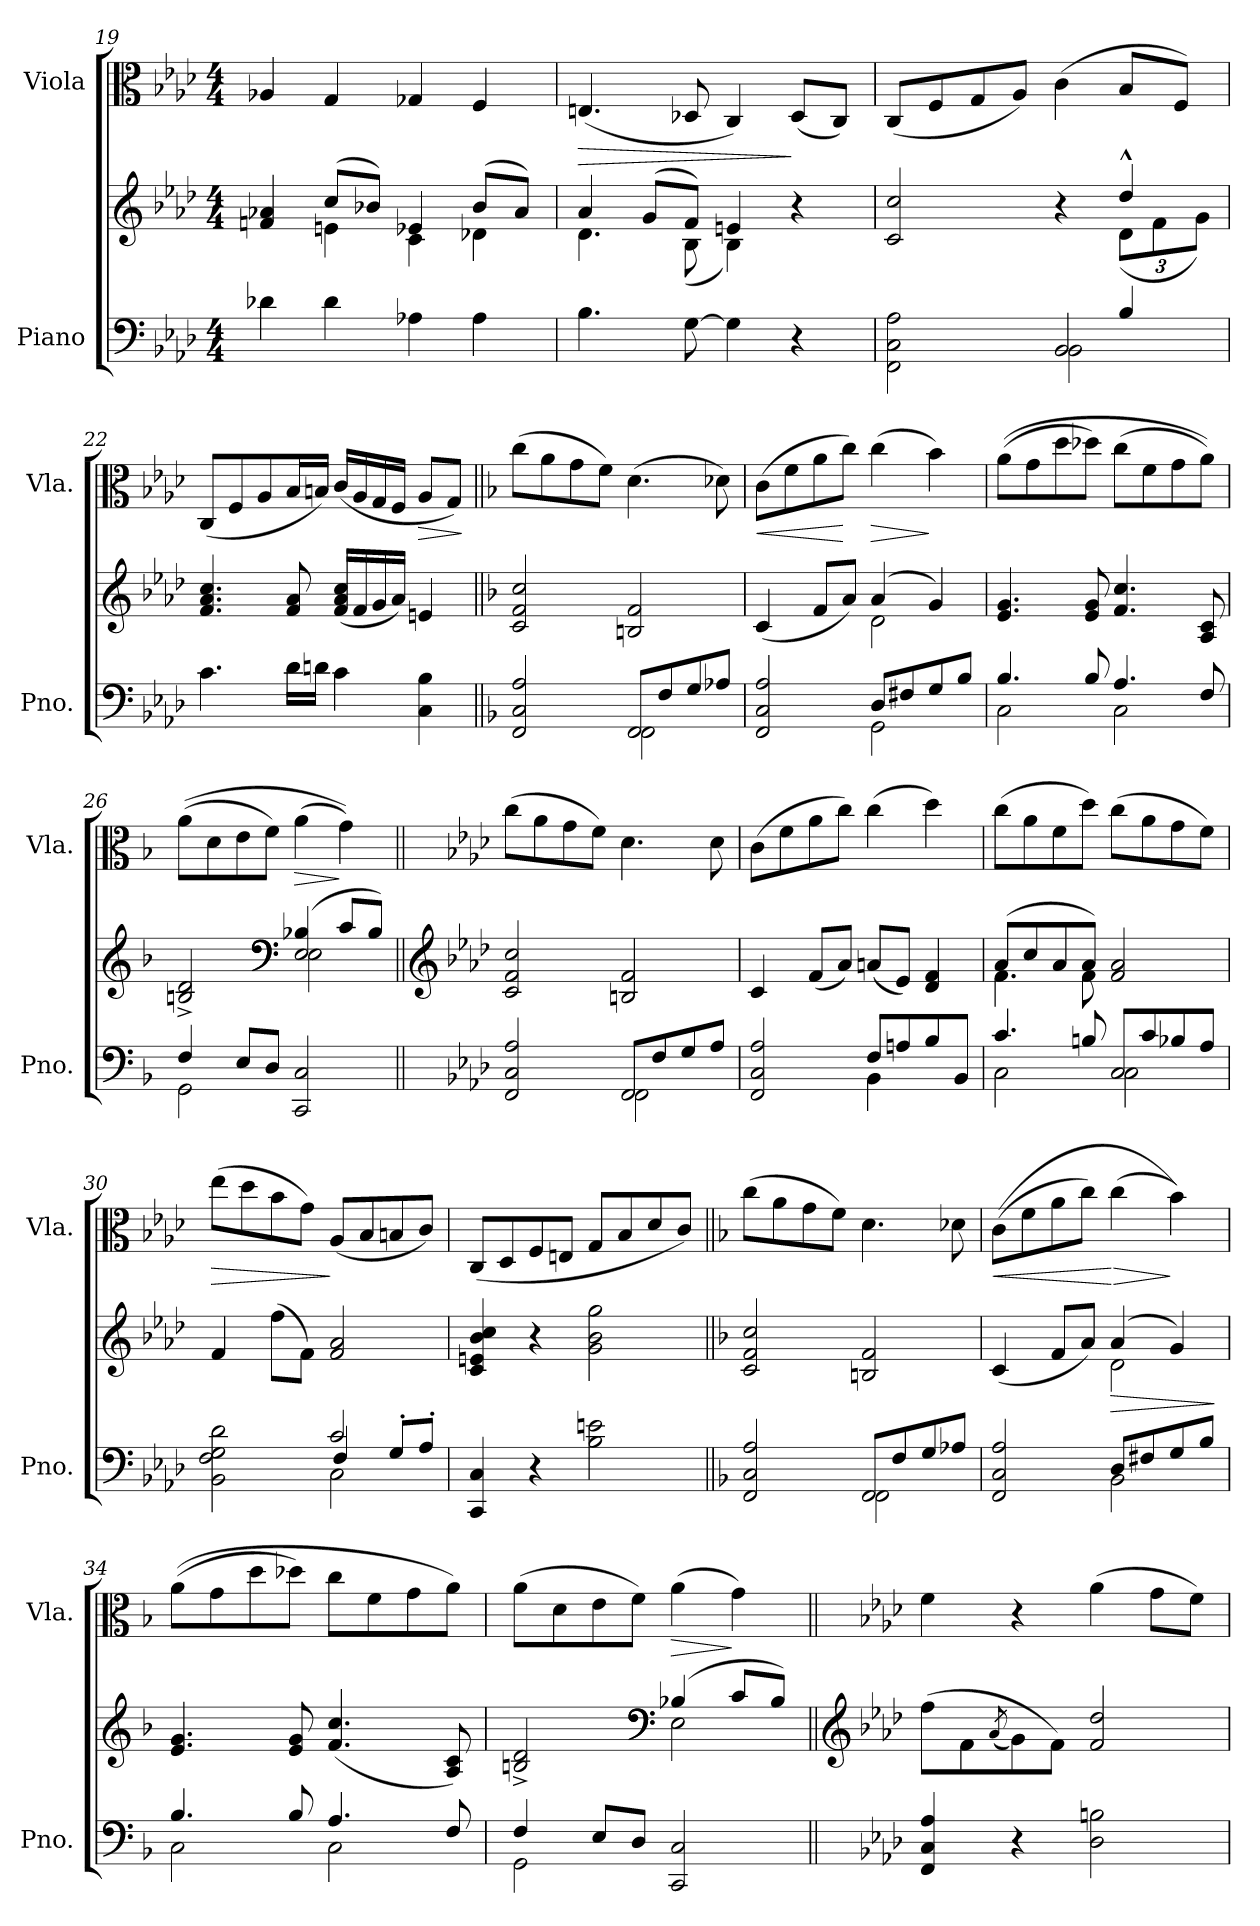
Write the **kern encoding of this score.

**kern	**kern	**dynam	**kern	**dynam
*part2	*part2	*part2	*part1	*part1
*staff3	*staff2	*staff2/3	*staff1	*staff1
*I"Piano	*	*	*I"Viola	*
*I'Pno.	*	*	*I'Vla.	*
*clefF4	*clefG2	*	*clefC3	*
*k[b-e-a-d-]	*k[b-e-a-d-]	*	*k[b-e-a-d-]	*
*M4/4	*M4/4	*	*M4/4	*
=19	=19	=19	=19	=19
*	*^	*	*	*
4d-X\	4fn/ 4a-X/	4ryy	.	4A-X/	.
4d-\	(8cc/L	4en\	.	4G/	.
.	8b-X/J)	.	.	.	.
4A-X\	4e-X/	4c\	.	4G-X/	.
4A-\	(8b-/L	4d-X\	.	4F/	.
.	8a-/J)	.	.	.	.
=20	=20	=20	=20	=20	=20
!	!	!	!	!	!LO:HP:b
4.B-\	4a-/	4.d-\	.	(4.En/	>
.	(8g/L	.	.	.	.
[8G\	8f/J)	(8B-\	.	8D-X/	.
4G\]	4en/	4B-\)	.	4C/)	.
4r	4r	4ryy	.	(8D-/L	]
.	.	.	.	8C/J)	.
!!LO:LB:g=z
=21	=21	=21	=21	=21	=21
*^	*	*	*	*	*
2ryy	2FF\ 2C\ 2A-\	2c/ 2cc/	2ryy	.	(8C/L	.
.	.	.	.	.	8F/	.
.	.	.	.	.	8G/	.
.	.	.	.	.	8A-/J)	.
!LO:N:head=open	!	!	!	!	!	!
4BB-/	2BB-\	4r	4ryy	.	(4c\	.
*	*	*	*Xbrackettup	*	*	*
4B-/	.	4dd-^^/	(12d-\L	.	8B-/L	.
.	.	.	12f\	.	.	.
.	.	.	.	.	8F/J)	.
.	.	.	12g\J)	.	.	.
*v	*v	*	*	*	*	*
*	*v	*v	*	*	*
=22	=22	=22	=22	=22
4.c\	4.f/ 4.a-/ 4.cc/	.	(8C/L	.
.	.	.	8F/	.
.	.	.	8A-/	.
16d-\LL	8f/ 8a-/	.	16B-/L	.
16dn\JJ	.	.	16Bn/JJ)	.
4c\	(16f/ 16a-/ 16cc/LL	.	(16c/LL	.
.	16f/	.	16A-/	.
.	16g/	.	16G/	.
.	16a-/JJ)	.	16F/JJ	.
!	!	!	!	!LO:HP:b
4C\ 4B-\	4en/	.	8A-/L	>
.	.	.	8G/J)	.
.	.	.	.	]
=23||	=23||	=23||	=23||	=23||
*k[b-]	*k[b-]	*	*k[b-]	*
*^	*	*	*	*
!	!	!	!LO:DY:b=2	!	!LO:DY:b
2FF/ 2C/ 2A/	2ryy	2c/ 2f/ 2cc/	other-dynamics	(8cc\L	other-dynamics
.	.	.	.	8a\	.
.	.	.	.	8g\	.
.	.	.	.	8f\J)	.
!LO:N:head=open	!	!	!	!	!
8FF/L	2FF\	2Bn/ 2f/	.	(4.d\	.
8F/	.	.	.	.	.
8G/	.	.	.	.	.
8A-X/J	.	.	.	8d-X\)	.
=24	=24	=24	=24	=24	=24
*	*	*^	*	*	*
!	!	!	!	!	!	!LO:HP:b
2FF/ 2C/ 2A/	2ryy	(4c/	2ryy	.	(8c\L	<
.	.	.	.	.	8f\	.
.	.	8f/L	.	.	8a\	.
.	.	8a/J)	.	.	8cc\J)	[
!	!	!	!	!	!	!LO:HP:b
8D/L	2GG\	(4a/	2d\	.	(4cc\	>
8F#X/	.	.	.	.	.	.
8G/	.	4g/)	.	.	4b-\)	]
8B-/J	.	.	.	.	.	.
*	*	*v	*v	*	*	*
!!LO:PB:g=z
=25	=25	=25	=25	=25	=25
4.B-/	2C\	4.e/ 4.g/	.	((8a\L	.
.	.	.	.	8g\	.
.	.	.	.	8dd\	.
8B-/	.	8e/ 8g/	.	8dd-X\J)	.
4.A/	2C\	4.f/ 4.cc/	.	(8cc\L	.
.	.	.	.	8f\	.
.	.	.	.	8g\	.
8F/	.	8A/ 8c/	.	8a\J))	.
=26	=26	=26	=26	=26	=26
*	*	*^	*	*	*
4F/	2GG\	2Bn/^< 2d/^<	2ryy	.	((8a\L	.
.	.	.	.	.	8d\	.
8E/L	.	.	.	.	8e\	.
8D/J	.	.	.	.	8f\J)	.
*	*	*clefF4	*	*	*	*
!	!	!LO:N:n=1:head=open	!	!	!	!LO:HP:b
2CC/ 2C/	2ryy	(4E/ 4B-X/	2E\	.	(4a\	>
.	.	8c/L	.	.	4g\))	]
.	.	8B-/J)	.	.	.	.
*	*	*v	*v	*	*	*
=27||	=27||	=27||	=27||	=27||	=27||
*	*	*clefG2	*	*	*
*k[b-e-a-d-]	*	*k[b-e-a-d-]	*	*k[b-e-a-d-]	*
2FF/ 2C/ 2A-/	2ryy	2c/ 2f/ 2cc/	.	(8cc\L	.
.	.	.	.	8a-\	.
.	.	.	.	8g\	.
.	.	.	.	8f\J)	.
!LO:N:head=open	!	!	!	!	!
8FF/L	2FF\	2Bn/ 2f/	.	4.d-\	.
8F/	.	.	.	.	.
8G/	.	.	.	.	.
8A-/J	.	.	.	8d-\	.
=28	=28	=28	=28	=28	=28
2FF/ 2C/ 2A-/	2ryy	4c/	.	(8c\L	.
.	.	.	.	8f\	.
.	.	(8f/L	.	8a-\	.
.	.	8a-/J)	.	8cc\J)	.
8F/L	4BB-\	(8an/L	.	(4cc\	.
8An/	.	8e-/J)	.	.	.
8B-/	4ryy	4d-/ 4f/	.	4dd-\)	.
8BB-/J	.	.	.	.	.
!!LO:LB:g=z
=29	=29	=29	=29	=29	=29
*	*	*^	*	*	*
4.c/	2C\	(8a-/L	4.f\	.	(8cc\L	.
.	.	8cc/	.	.	8a-\	.
.	.	8a-/	.	.	8f\	.
8Bn/	.	8a-/J)	8f\	.	8dd-\J)	.
!LO:N:head=open	!	!	!	!	!	!
8C/L	2C\	2f/ 2a-/	2ryy	.	(8cc\L	.
8c/	.	.	.	.	8a-\	.
8B-X/	.	.	.	.	8g\	.
8A-/J	.	.	.	.	8f\J)	.
*	*	*v	*v	*	*	*
=30	=30	=30	=30	=30	=30
*	*^	*	*	*	*
!	!	!	!	!	!	!LO:HP:b
2BB-\ 2F\ 2G\ 2d-\	2ryy	2ryy	4f/	.	(8ee-\L	>
.	.	.	.	.	8dd-\	.
.	.	.	(8ff\L	.	8b-\	.
.	.	.	8f\J)	.	8g\J)	.
2c/	2C\	4F/	2f/ 2a-/	.	(8A-/L	]
.	.	.	.	.	8B-/	.
.	.	8G'</L	.	.	8Bn/	.
.	.	8A-'</J	.	.	8c/J)	.
*v	*v	*v	*	*	*	*
=31	=31	=31	=31	=31
4CC/ 4C/	4c/ 4en/ 4b-/ 4cc/	.	(8C/L	.
.	.	.	8D-/	.
4r	4r	.	8F/	.
.	.	.	8En/J	.
2B-\ 2en\	2g\ 2b-\ 2gg\	.	8G/L	.
.	.	.	8B-/	.
.	.	.	8d-/	.
.	.	.	8c/J)	.
=32||	=32||	=32||	=32||	=32||
*k[b-]	*k[b-]	*	*k[b-]	*
*^	*	*	*	*
2FF/ 2C/ 2A/	2ryy	2c/ 2f/ 2cc/	.	(8cc\L	.
.	.	.	.	8a\	.
.	.	.	.	8g\	.
.	.	.	.	8f\J)	.
!LO:N:head=open	!	!	!	!	!
8FF/L	2FF\	2Bn/ 2f/	.	4.d\	.
8F/	.	.	.	.	.
8G/	.	.	.	.	.
8A-X/J	.	.	.	8d-X\	.
!!LO:LB:g=z
=33	=33	=33	=33	=33	=33
*	*	*^	*	*	*
!	!	!	!	!	!	!LO:HP:b
2FF/ 2C/ 2A/	2ryy	(4c/	2ryy	.	((8c\L	<
.	.	.	.	.	8f\	.
.	.	8f/L	.	.	8a\	.
.	.	8a/J)	.	.	8cc\J)	.
!	!	!	!	!LO:HP:b	!	!LO:HP:n=1:b
8D/L	2BB-\	(4a/	2d\	>	(4cc\	[ >
8F#X/	.	.	.	.	.	.
8G/	.	4g/)	.	.	4b-\))	]
8B-/J	.	.	.	.	.	.
*v	*v	*	*	*	*	*
*	*v	*v	*	*	*
.	.	]	.	.
=34	=34	=34	=34	=34
*^	*	*	*	*
4.B-/	2C\	4.e/ 4.g/	.	((8a\L	.
.	.	.	.	8g\	.
.	.	.	.	8dd\	.
8B-/	.	8e/ 8g/	.	8dd-X\J)	.
4.A/	2C\	(4.f/ 4.cc/	.	8cc\L	.
.	.	.	.	8f\	.
.	.	.	.	8g\	.
8F/	.	8A/ 8c/)	.	8a\J)	.
=35	=35	=35	=35	=35	=35
*	*	*^	*	*	*
4F/	2GG\	2Bn/^< 2d/^<	2ryy	.	(8a\L	.
.	.	.	.	.	8d\	.
8E/L	.	.	.	.	8e\	.
8D/J	.	.	.	.	8f\J)	.
*	*	*clefF4	*	*	*	*
!	!	!	!	!	!	!LO:HP:b
2CC/ 2C/	2ryy	(4B-X/	2E\	.	(4a\	>
.	.	8c/L	.	.	4g\)	]
.	.	8B-/J)	.	.	.	.
*v	*v	*	*	*	*	*
*	*v	*v	*	*	*
=36||	=36||	=36||	=36||	=36||
*	*clefG2	*	*	*
*k[b-e-a-d-]	*k[b-e-a-d-]	*	*k[b-e-a-d-]	*
4FF/ 4C/ 4A-/	(8ff\L	.	4f\	.
.	8f\	.	.	.
.	(8qa-/	.	.	.
4r	8g\)	.	4r	.
.	8f\J)	.	.	.
2D-\ 2Bn\	2f/ 2dd-/	.	(4a-\	.
.	.	.	8g\L	.
.	.	.	8f\J)	.
=	=	=	=	=
*-	*-	*-	*-	*-
